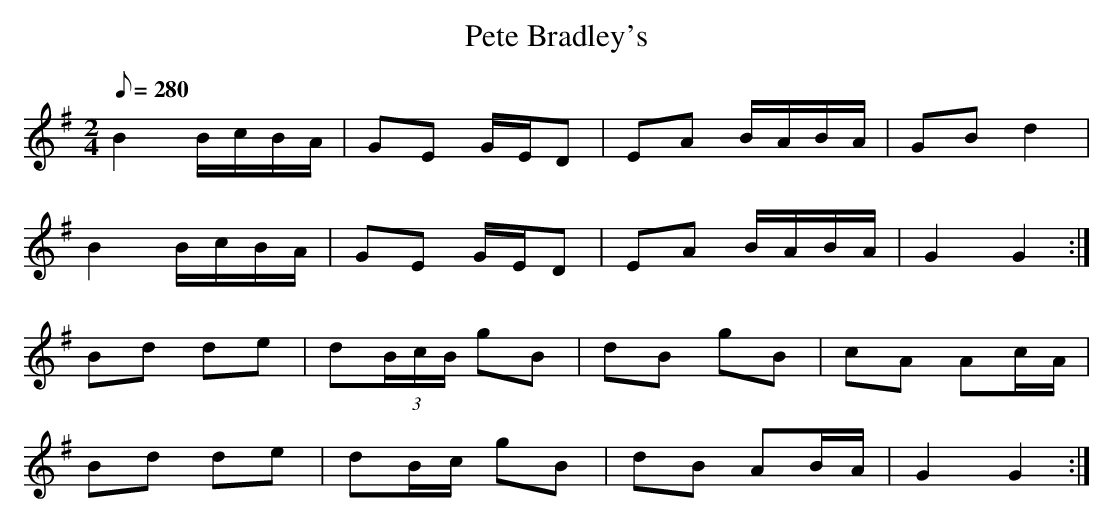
X:1
T: Pete Bradley's
L: 1/8
M: 2/4
Q: 280
K: G
B2 B/c/B/A/|GE G/E/D|EA B/A/B/A/|GB d2|
B2 B/c/B/A/|GE G/E/D|EA B/A/B/A/|G2 G2 :|
Bd de|d(3B/c/B/ gB|dB gB|cA Ac/A/|
Bd de|dB/c/ gB|dB AB/A/|G2 G2 :|
